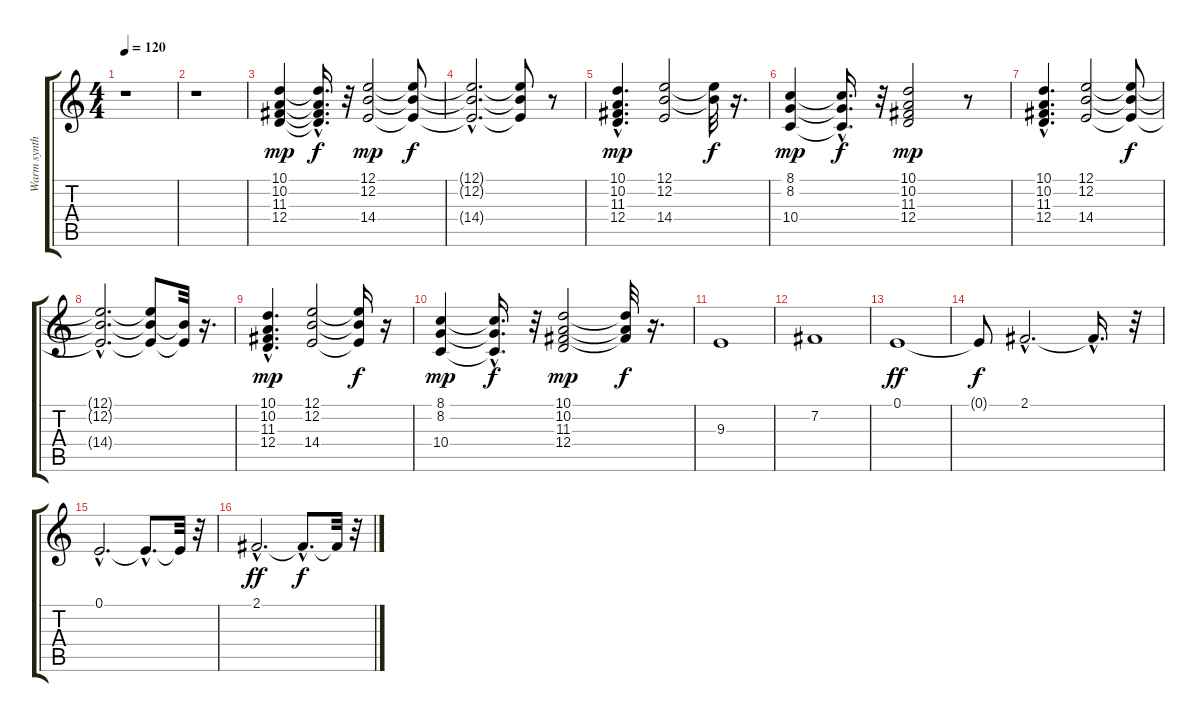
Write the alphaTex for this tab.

\track ("Warm synth & Saw Lead" "Warm synth") {instrument pad3polysynth}
\staff {score tabs}
\tuning (E4 B3 G3 D3 A2 E2) {hide}
\ts (4 4)
\tempo 120
\clef g2
\ks c
r.1{dy mp instrument pad3polysynth} |
r.1 |
(10.1 10.2 11.3 12.4).4 (10.1{hac t} 10.2{hac t} 11.3{hac t} 12.4{hac t}).16{d dy f} r.32 (12.1 12.2 14.4).2{dy mp} (12.1{t} 12.2{t} 14.4{t}).8{dy f} |
(12.1{hac t} 12.2{hac t} 14.4{hac t}).2{d} (12.1{t} 12.2{t} 14.4{t}).8 r.8 |
(10.1{hac} 10.2{hac} 11.3{hac} 12.4{hac}).4{d dy mp} (12.1 12.2 14.4).2 (12.1{t} 12.2{t}).32{dy f} r.16{d} |
(8.1 8.2 10.4).4{dy mp} (8.1{hac t} 8.2{hac t} 10.4{hac t}).16{d dy f} r.32 (10.1 10.2 11.3 12.4).2{dy mp} r.8 |
(10.1 10.2 11.3{hac} 12.4{hac}).4{d} (12.1 12.2 14.4).2 (12.1{t} 12.2{t} 14.4{t}).8{dy f} |
(12.1{hac t} 12.2{hac t} 14.4{hac t}).2{d} (12.1{t} 12.2{t} 14.4{t}).8 (12.2{t} 14.4{t}).32 r.16{d} |
(10.1{hac} 10.2 11.3 12.4).4{d dy mp} (12.1 12.2 14.4).2 (12.1{t} 12.2{t} 14.4{t}).16{dy f} r.16 |
(8.1 8.2 10.4).4{dy mp} (8.1{hac t} 8.2{hac t} 10.4{hac t}).16{d dy f} r.32 (10.1 10.2 11.3 12.4).2{dy mp} (10.1{t} 10.2{t} 11.3{t}).32{dy f} r.16{d} |
9.3.1 |
7.2.1 |
0.1.1{dy ff} |
0.1{t}.8{dy f} 2.1{hac}.2{d} 2.1{hac t}.16{d} r.32 |
0.1{hac}.2{d} 0.1{hac t}.8{d} 0.1{t}.32 r.32 |
2.1{hac}.2{d dy ff} 2.1{hac t}.8{d dy f} 2.1{t}.32 r.32
